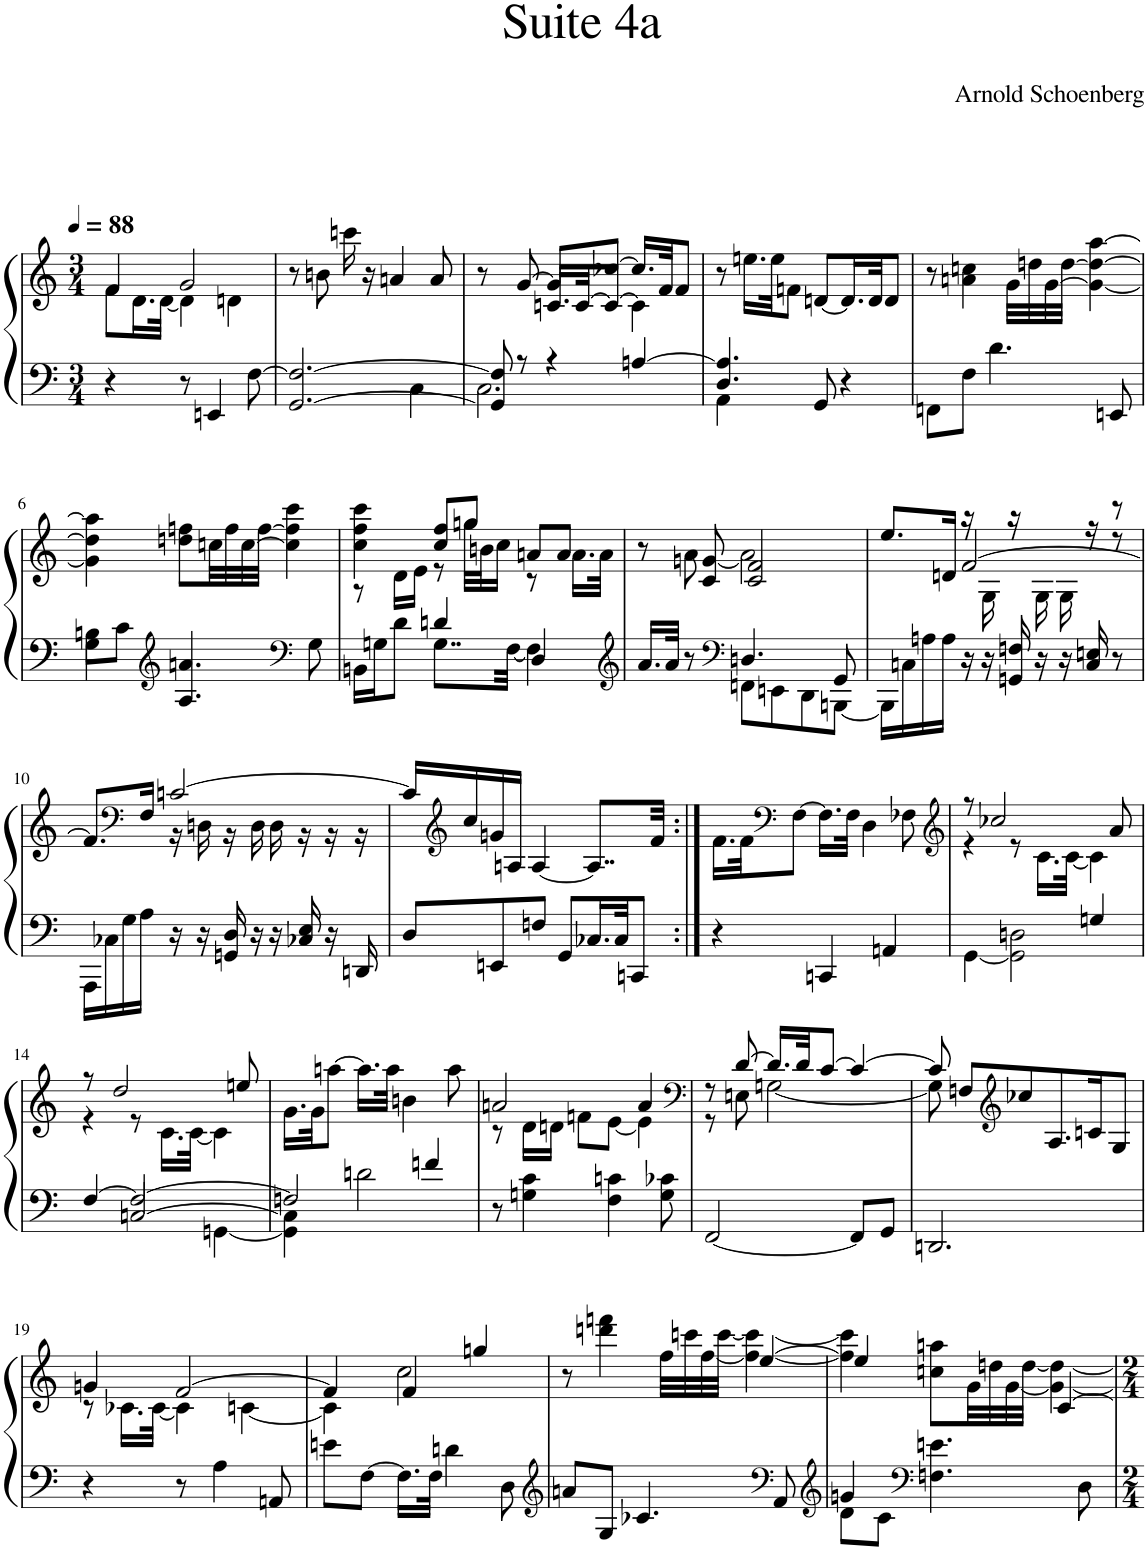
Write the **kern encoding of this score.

**kern	**kern
*part1	*part1
*staff2	*staff1
*I"Piano	*
*I'Pno.	*
*clefF4	*clefG2
*k[]	*k[]
*M3/4	*M3/4
*MM88	*MM88
=1	=1
*	*^
4r	4f/	8f\L
.	.	16.d\L
.	.	[32d\JJk
8r	2g/	4d\]
4EEn/	.	.
.	.	4dn\
[8F\	.	.
*	*v	*v
=2	=2
*^	*
[2.GG/ 2.F/_	2ryy	8r
.	.	8bn\
.	.	16cccn\
.	.	16r
.	.	4an/
.	4C\	.
.	.	8a/
=3	=3	=3
*	*	*^
8GG/] 8F/]	2.C\	8r	4ryy
8r	.	[8g/	.
4r	.	8g/L]	16.cn/LL
.	.	.	[32c/JK
.	.	[8cc-X/J	8c/J_
[4An/	.	16.cc-/LL]	4c\]
.	.	32f/JK	.
.	.	8f/J	.
*	*	*v	*v
=4	=4	=4
4.D/ 4.A/]	4AA\	8r
.	.	16.een\LL
.	.	32ee\JK
.	2ryy	8fn\J
8GG/	.	[8dn/L
4r	.	16.d/L]
.	.	32d/JK
.	.	8d/J
*v	*v	*
=5	=5
8FFn\L	8r
8F\J	4an\ 4ccn\
4.d\	.
.	32g\LLL
.	32ddn\
.	[32g\
.	[32dd\JJJ
.	4g\_ 4dd\_ [4aa\
8EEn/	.
!!LO:LB:g=z
=6	=6
*^	*
4G\	8Bn\L	4g\] 4dd\] 4aa\]
.	8c\J	.
*clefG2	*	*
4.A/ 4.an/	2ryy	8ddn\ 8ffn\L
.	.	32ccn\LL
.	.	32ff\
.	.	[32cc\
.	.	[32ff\JJJ
.	.	4cc\] 4ff\] 4ccc\
*clefF4	*	*
8G\	.	.
=7	=7	=7
*	*	*^
16BBn\LL	4ryy	4cc\ 4ff\ 4ccc\	8r
16Gn\J	.	.	.
8d\J	.	.	16d\LL
.	.	.	16e\JJ
8..G\L	4dn/	8cc/ 8ff/L	8r
.	.	8gg/J	32ggn\LLL
.	.	.	32bn\J
.	.	.	16cc\JJ
[32F\Jkk	.	.	.
4F\]	4D/	8an/L	8r
.	.	8a/J	16.a\LL
.	.	.	32a\JJk
=8	=8	=8	=8
*clefG2	*	*	*
16.a/LL	4ryy	8r	8ryy
32a/JJk	.	.	.
8r	.	8c/ 8gn/	[8a\
*clefF4	*	*	*
4.Dn/	8FFn\L	2c/ 2f/	2a\]
.	8EEn\	.	.
.	8DD\	.	.
8GG/	[8BBBn\J	.	.
*v	*v	*	*
=9	=9	=9
*	*	*^
16BBB\LL]	8.ee/L	8ryy	4ryy
16Cn\	.	.	.
16An\	.	16ryy@	.
16A\JJ	16dn/Jk	16ryy@	.
16r	16r	16ryy@	[2f/
16r	16G\	16ryy@	.
16GGn/ 16Fn/	16r	16ryy@	.
16r	16G\	16ryy@	.
16r	16G\	16ryy@	.
16C/ 16En/	16r	16ryy@	.
8r	8r	8r	.
*	*	*v	*v
!!LO:LB:g=z
=10	=10	=10
16AAA\LL	4ryy	8.f/L]
16C-X\	.	.
16G\	.	.
*	*clefF4	*
16A\JJ	.	16F/Jk
16r	[2cn/	16r
16r	.	16Dn\
16GGn/ 16D/	.	16r
16r	.	16D\
16r	.	16D\
16C-X/ 16E/	.	16r
16r	.	16r
16DDn/	.	16r
*	*v	*v
=11	=11
8D/L	16c/LL]
*	*clefG2
.	16cc/
8EEn/	16gn/
.	16An/JJ
8Fn/J	[4A/
8GG/L	.
16.C-X/L	8..A/L]
32C-/JK	.
8CCn/J	.
.	32f/Jkk
=12:|!	=12:|!
4r	16.f\LL
.	32f\JK
*	*clefF4
.	[8F\J
4CCn/	16.F\LL]
.	32F\JJk
.	4D\
4AAn/	.
.	8F-X\
=13	=13
*	*clefG2
*^	*^
[4GG\	2ryy	8r	4r
.	.	2cc-X/	.
2GG\] 2Dn\	.	.	8r
.	.	.	16.c\LL
.	.	.	[32c\JJk
.	4Gn/	.	4c\]
.	.	8a/	.
!!LO:LB:g=z	!!
=14	=14	=14	=14
*	*^	*	*
[4F/	2ryy	4ryy	8r	4r
.	.	.	2dd/	.
2F/_	.	[2Cn/	.	8r
.	.	.	.	16.c\LL
.	.	.	.	[32c\JJk
.	[4GGn\	.	.	4c\]
.	.	.	8een/	.
*	*v	*v	*	*
*	*	*v	*v
=15	=15	=15
2Fn/]	4GG\] 4C\]	16.g\LL
.	.	32g\JK
.	.	[8aan\J
.	2dn\	16.aa\LL]
.	.	32aa\JJk
.	.	4bn\
4fn/	.	.
.	.	8aa\
*v	*v	*
=16	=16
*	*^
8r	2an/	8r
4Gn\ 4c\	.	16d\LL
.	.	16dn\JJ
.	.	8fn\L
4F\ 4cn\	.	[8e\J
.	4a/	4e\]
8G\ 8c-X\	.	.
=17	=17	=17
*	*clefF4	*
[2FF/	8r	8r
.	[8d/	8En\
.	16.d/LL]	[2Gn\
.	32d/JK	.
.	[8c/J	.
8FF/L]	4c/_	.
8GG/J	.	.
=18	=18	=18
2.DDn/	8c/]	8G\]
.	8Fn/L	2ryy
*	*clefG2	*
.	8cc-X/	.
.	8.A/	.
.	16cn/K	.
.	8G/J	8ryy
!!LO:LB:g=z	!!
=19	=19	=19
4r	4gn/	8r
.	.	16.c-X\LL
.	.	[32c-\JJk
8r	[2f/	4c-\]
4A\	.	.
.	.	[4cn\
8AAn/	.	.
=20	=20	=20
8en\L	4f/]	4c\]
[8F\J	.	.
16.F\LL]	4f/	2cc\
32F\JJk	.	.
4dn\	.	.
.	4ggn/	.
8D\	.	.
=21	=21	=21
*clefG2	*	*
8an/L	8r	2ryy
8G/J	4dddn\ 4fffn\	.
4.c-X/	.	.
.	32ff\LLL	.
.	32cccn\	.
.	[32ff\	.
.	[32ccc\JJJ	.
.	4ff\_ 4ccc\_	[4ee/
*clefF4	*	*
8AA/	.	.
=22	=22	=22
*clefG2	*	*
*^	*	*
8d\L	4gn/	4ff\] 4ccc\]	4ee/]
8c\J	.	.	.
*clefF4	*	*	*
4.Fn\ 4.en\	2ryy	8ccn\ 8aan\L	4ryy
.	.	32g\LL	.
.	.	32ddn\	.
.	.	[32g\	.
.	.	[32dd\JJJ	.
.	.	4g\_ 4dd\_	[4c/
8D\	.	.	.
*v	*v	*	*
*	*v	*v
=	=
*-	*-
